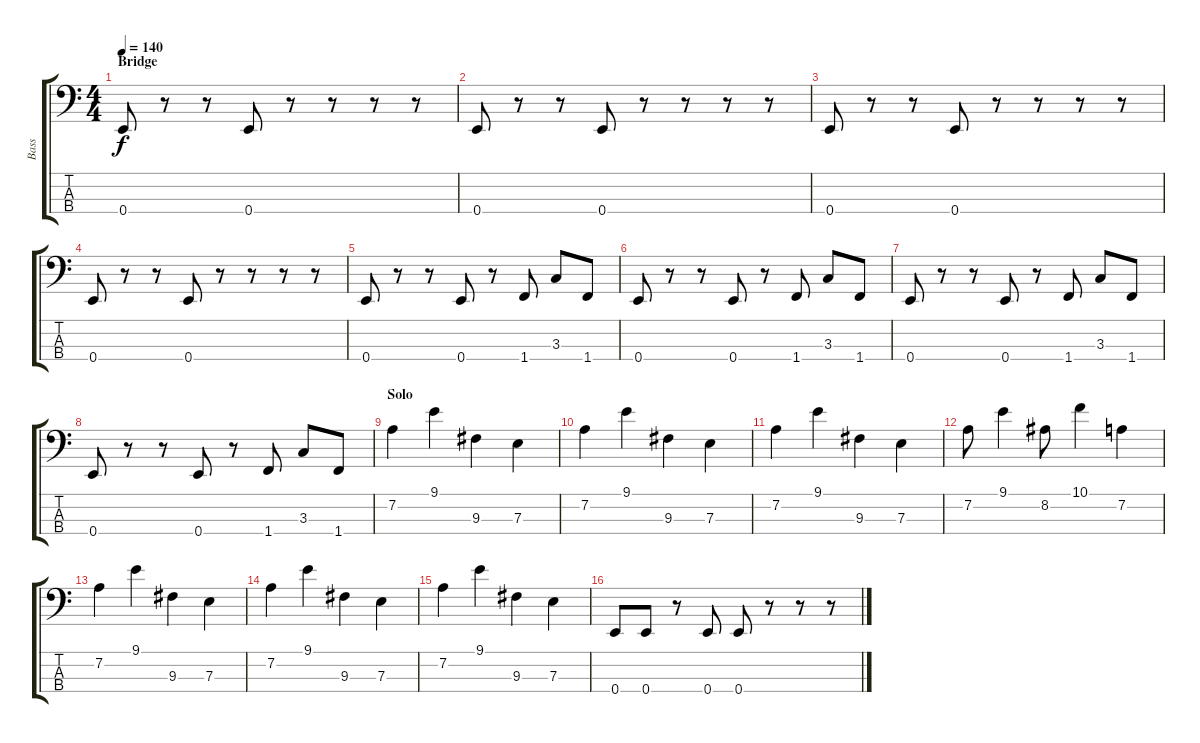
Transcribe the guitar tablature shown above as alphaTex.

\track ("Bass" "Bass") {instrument electricbasspick}
\staff {score tabs}
\tuning (G2 D2 A1 E1) {hide}
\ts (4 4)
\section ("" "Bridge")
\tempo 140
\clef f4
\ks c
0.4.8{dy f} r.8 r.8 0.4.8 r.8 r.8 r.8 r.8 |
0.4.8 r.8 r.8 0.4.8 r.8 r.8 r.8 r.8 |
0.4.8 r.8 r.8 0.4.8 r.8 r.8 r.8 r.8 |
0.4.8 r.8 r.8 0.4.8 r.8 r.8 r.8 r.8 |
0.4.8 r.8 r.8 0.4.8 r.8 1.4.8 3.3.8 1.4.8 |
0.4.8 r.8 r.8 0.4.8 r.8 1.4.8 3.3.8 1.4.8 |
0.4.8 r.8 r.8 0.4.8 r.8 1.4.8 3.3.8 1.4.8 |
0.4.8 r.8 r.8 0.4.8 r.8 1.4.8 3.3.8 1.4.8 |
\section ("" "Solo")
7.2.4 9.1.4 9.3.4 7.3.4 |
7.2.4 9.1.4 9.3.4 7.3.4 |
7.2.4 9.1.4 9.3.4 7.3.4 |
7.2.8 9.1.4 8.2.8 10.1.4 7.2.4 |
7.2.4 9.1.4 9.3.4 7.3.4 |
7.2.4 9.1.4 9.3.4 7.3.4 |
7.2.4 9.1.4 9.3.4 7.3.4 |
0.4.8 0.4.8 r.8 0.4.8 0.4.8 r.8 r.8 r.8
